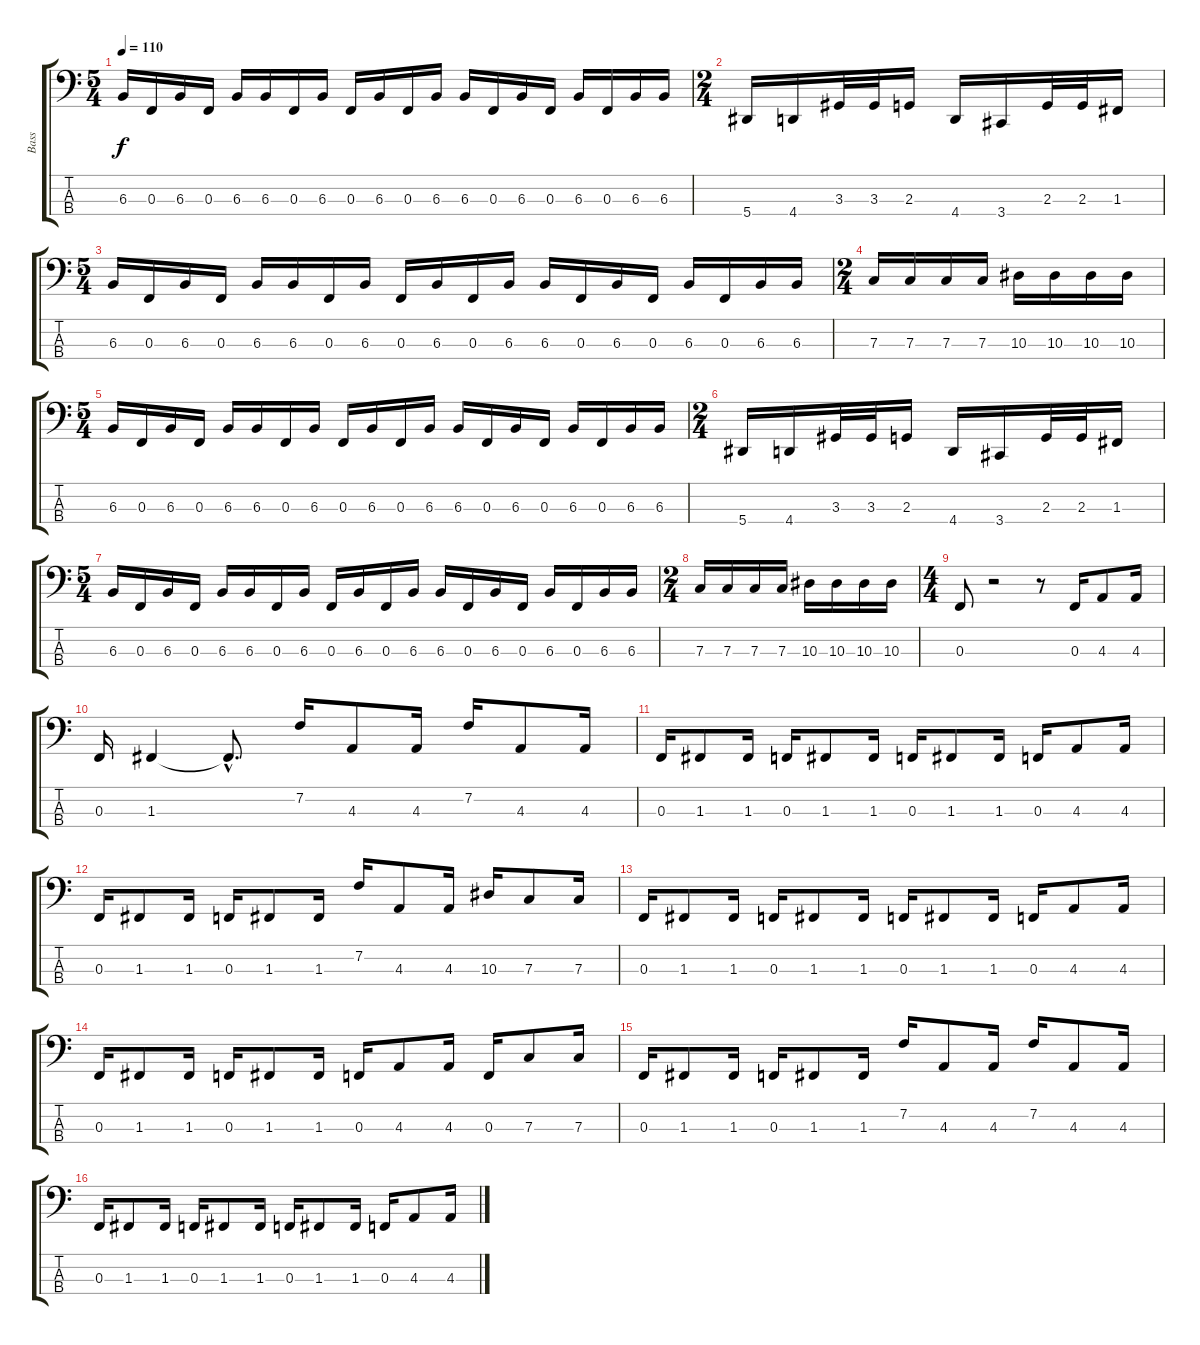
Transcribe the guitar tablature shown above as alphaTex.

\track ("Bass" "Bass") {instrument electricbasspick}
\staff {score tabs}
\tuning (Eb2 Bb1 F1 Bb0) {hide}
\ts (5 4)
\tempo 110
\clef f4
\ks c
6.3.16{dy f instrument electricbasspick} 0.3.16 6.3.16 0.3.16 6.3.16 6.3.16 0.3.16 6.3.16 0.3.16 6.3.16 0.3.16 6.3.16 6.3.16 0.3.16 6.3.16 0.3.16 6.3.16 0.3.16 6.3.16 6.3.16 |
\ts (2 4)
5.4.16 4.4.16 3.3.32 3.3.32 2.3.16 4.4.16 3.4.16 2.3.32 2.3.32 1.3.16 |
\ts (5 4)
6.3.16 0.3.16 6.3.16 0.3.16 6.3.16 6.3.16 0.3.16 6.3.16 0.3.16 6.3.16 0.3.16 6.3.16 6.3.16 0.3.16 6.3.16 0.3.16 6.3.16 0.3.16 6.3.16 6.3.16 |
\ts (2 4)
7.3.16 7.3.16 7.3.16 7.3.16 10.3.16 10.3.16 10.3.16 10.3.16 |
\ts (5 4)
6.3.16 0.3.16 6.3.16 0.3.16 6.3.16 6.3.16 0.3.16 6.3.16 0.3.16 6.3.16 0.3.16 6.3.16 6.3.16 0.3.16 6.3.16 0.3.16 6.3.16 0.3.16 6.3.16 6.3.16 |
\ts (2 4)
5.4.16 4.4.16 3.3.32 3.3.32 2.3.16 4.4.16 3.4.16 2.3.32 2.3.32 1.3.16 |
\ts (5 4)
6.3.16 0.3.16 6.3.16 0.3.16 6.3.16 6.3.16 0.3.16 6.3.16 0.3.16 6.3.16 0.3.16 6.3.16 6.3.16 0.3.16 6.3.16 0.3.16 6.3.16 0.3.16 6.3.16 6.3.16 |
\ts (2 4)
7.3.16 7.3.16 7.3.16 7.3.16 10.3.16 10.3.16 10.3.16 10.3.16 |
\ts (4 4)
0.3.8 r.2 r.8 0.3.16 4.3.8 4.3.16 |
0.3.16 1.3.4 1.3{hac t}.8{d} 7.2.16 4.3.8 4.3.16 7.2.16 4.3.8 4.3.16 |
0.3.16 1.3.8 1.3.16 0.3.16 1.3.8 1.3.16 0.3.16 1.3.8 1.3.16 0.3.16 4.3.8 4.3.16 |
0.3.16 1.3.8 1.3.16 0.3.16 1.3.8 1.3.16 7.2.16 4.3.8 4.3.16 10.3.16 7.3.8 7.3.16 |
0.3.16 1.3.8 1.3.16 0.3.16 1.3.8 1.3.16 0.3.16 1.3.8 1.3.16 0.3.16 4.3.8 4.3.16 |
0.3.16 1.3.8 1.3.16 0.3.16 1.3.8 1.3.16 0.3.16 4.3.8 4.3.16 0.3.16 7.3.8 7.3.16 |
0.3.16 1.3.8 1.3.16 0.3.16 1.3.8 1.3.16 7.2.16 4.3.8 4.3.16 7.2.16 4.3.8 4.3.16 |
0.3.16 1.3.8 1.3.16 0.3.16 1.3.8 1.3.16 0.3.16 1.3.8 1.3.16 0.3.16 4.3.8 4.3.16
